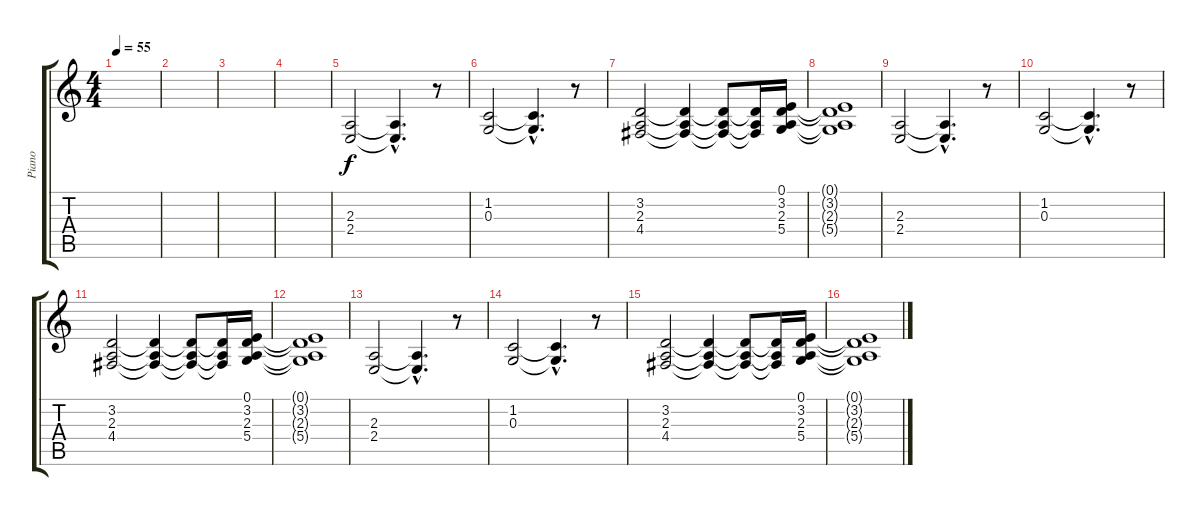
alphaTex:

\track ("Piano" "Piano") {instrument acousticgrandpiano}
\staff {score tabs}
\tuning (E4 B3 G3 D3 A2 E2) {hide}
\ts (4 4)
\tempo 55
\clef g2
\ks c
|
|
|
|
(2.3 2.4).2 (2.3{hac t} 2.4{hac t}).4{d} r.8 |
(1.2 0.3).2 (1.2{hac t} 0.3{hac t}).4{d} r.8 |
(3.2 2.3 4.4).2 (3.2{t} 2.3{t} 4.4{t}).4 (3.2{t} 2.3{t} 4.4{t}).8 (3.2{t} 2.3{t} 4.4{t}).16 (0.1 3.2 2.3 5.4).16 |
(0.1{t} 3.2{t} 2.3{t} 5.4{t}).1 |
(2.3 2.4).2 (2.3{hac t} 2.4{hac t}).4{d} r.8 |
(1.2 0.3).2 (1.2{hac t} 0.3{hac t}).4{d} r.8 |
(3.2 2.3 4.4).2 (3.2{t} 2.3{t} 4.4{t}).4 (3.2{t} 2.3{t} 4.4{t}).8 (3.2{t} 2.3{t} 4.4{t}).16 (0.1 3.2 2.3 5.4).16 |
(0.1{t} 3.2{t} 2.3{t} 5.4{t}).1 |
(2.3 2.4).2 (2.3{hac t} 2.4{hac t}).4{d} r.8 |
(1.2 0.3).2 (1.2{hac t} 0.3{hac t}).4{d} r.8 |
(3.2 2.3 4.4).2 (3.2{t} 2.3{t} 4.4{t}).4 (3.2{t} 2.3{t} 4.4{t}).8 (3.2{t} 2.3{t} 4.4{t}).16 (0.1 3.2 2.3 5.4).16 |
(0.1{t} 3.2{t} 2.3{t} 5.4{t}).1
